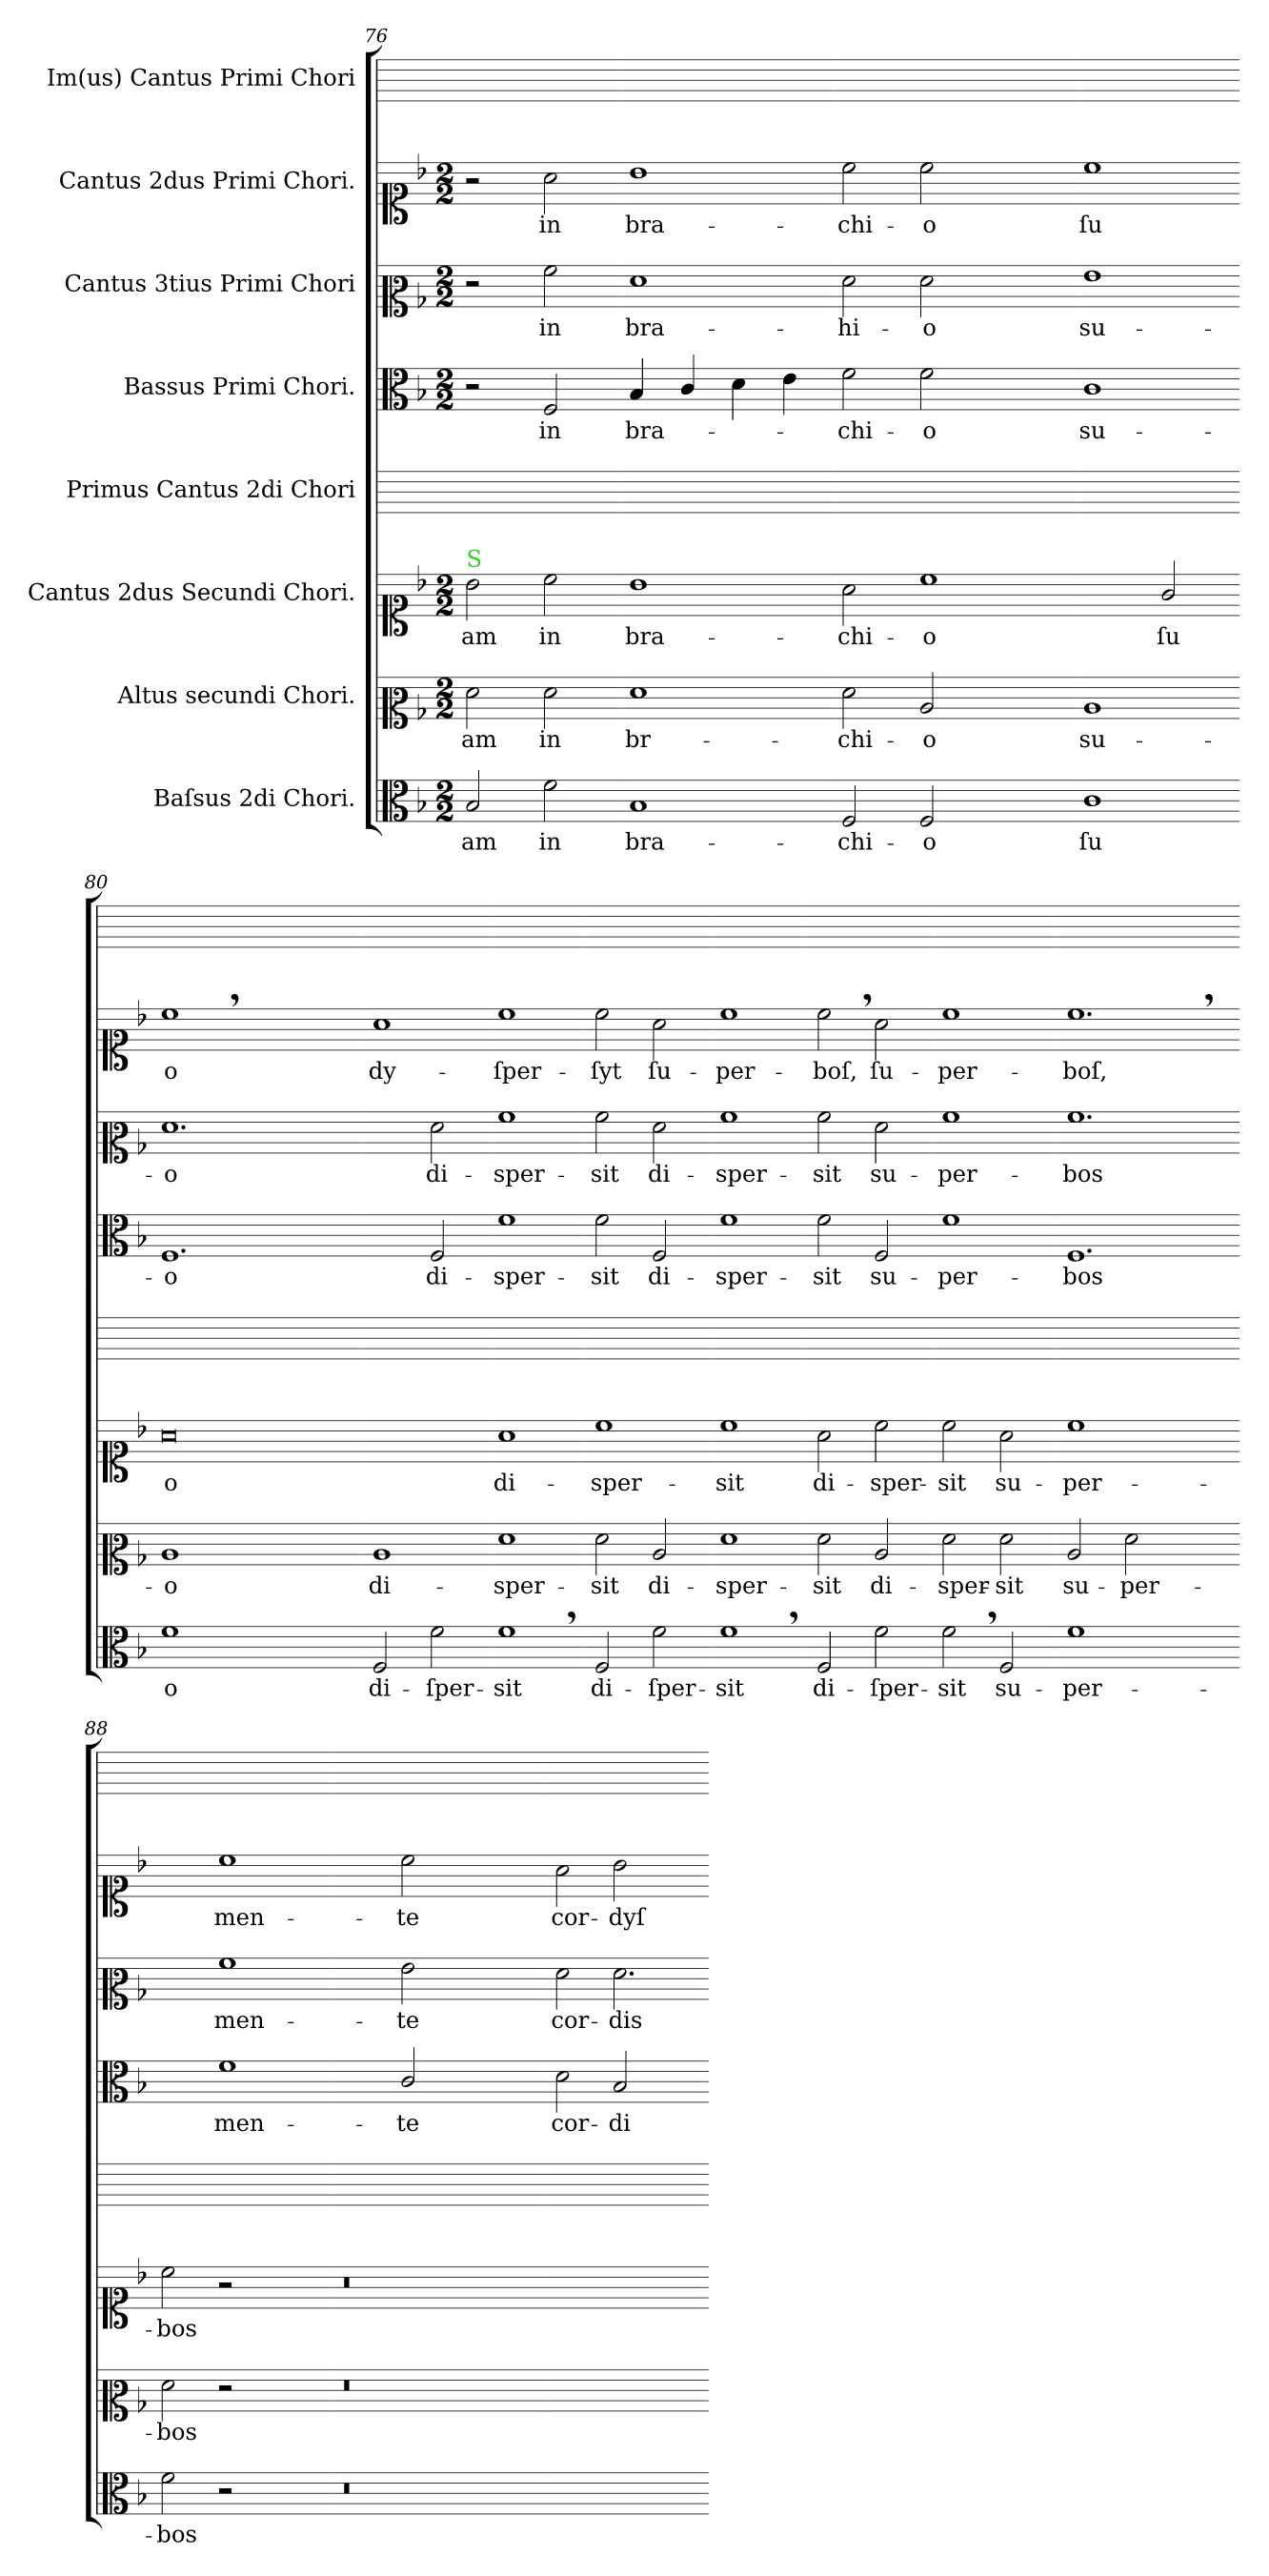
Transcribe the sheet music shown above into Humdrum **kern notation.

**kern	**text	**kern	**text	**kern	**text	**kern	**kern	**text	**kern	**text	**kern	**text	**kern
*part8	*part8	*part7	*part7	*part6	*part6	*part5	*part4	*part4	*part3	*part3	*part2	*part2	*part1
*staff8	*staff8	*staff7	*staff7	*staff6	*staff6	*staff5	*staff4	*staff4	*staff3	*staff3	*staff2	*staff2	*staff1
*I"Baſsus 2di Chori.	*	*I"Altus secundi Chori.	*	*I"Cantus 2dus Secundi Chori.	*	*I"Primus Cantus 2di Chori	*I"Bassus Primi Chori.	*	*I"Cantus 3tius Primi Chori	*	*I"Cantus 2dus Primi Chori.	*	*I"Im(us) Cantus Primi Chori
*clefC3	*	*clefC2	*	*clefC1	*	*	*clefC3	*	*clefC2	*	*clefC1	*	*
*k[b-]	*	*k[b-]	*	*k[b-]	*	*	*k[b-]	*	*k[b-]	*	*k[b-]	*	*
*F:	*	*F:	*	*F:	*	*	*F:	*	*F:	*	*F:	*	*
*M2/2	*	*M2/2	*	*M2/2	*	*	*M2/2	*	*M2/2	*	*M2/2	*	*
=76	=76	=76	=76	=76	=76	=76	=76	=76	=76	=76	=76	=76	=76
!	!	!	!	!LO:TX:a:color=limegreen:t=S	!	!	!	!	!	!	!	!	!
2B-/	-am	2f\	-am	2b-\	-am	1ryy	2r	.	2r	.	2r	.	1ryy
2f\	in	2f\	in	2cc\	in	.	2F/	in	2a\	in	2a\	in	.
=77-	=77-	=77-	=77-	=77-	=77-	=77-	=77-	=77-	=77-	=77-	=77-	=77-	=77-
1B-	bra-	1f	br-	1b-	bra-	1ryy	4B-/	bra-	1f	bra-	1b-	bra-	1ryy
.	.	.	.	.	.	.	4c/	.	.	.	.	.	.
.	.	.	.	.	.	.	4d\	.	.	.	.	.	.
.	.	.	.	.	.	.	4e\	.	.	.	.	.	.
=78-	=78-	=78-	=78-	=78-	=78-	=78-	=78-	=78-	=78-	=78-	=78-	=78-	=78-
2F/	-chi-	2f\	-chi-	2a\	-chi-	1ryy	2f\	-chi-	2f\	-hi-	2cc\	-chi-	1ryy
2F/	-o	2c/	-o	1cc\	-o	.	2f\	-o	2f\	-o	2cc\	-o	.
2ryy	.	2ryy	.	.	.	2ryy	2ryy	.	2ryy	.	2ryy	.	2ryy
=79-	=79-	=79-	=79-	=79-	=79-	=79-	=79-	=79-	=79-	=79-	=79-	=79-	=79-
1c	ſu	1c	su-	2ryy	.	1ryy	1c	su-	1g	su-	1cc	ſu	1ryy
.	.	.	.	2g/	ſu	.	.	.	.	.	.	.	.
=80-	=80-	=80-	=80-	=80-	=80-	=80-	=80-	=80-	=80-	=80-	=80-	=80-	=80-
1f	-o	1c	-o	0a	-o	1.ryy	1.F	-o	1.f	-o	1cc,>	-o	1ryy
1ryy	.	1ryy	.	.	.	.	.	.	.	.	1ryy	.	1ryy
.	.	.	.	.	.	2ryy	2ryy	.	2ryy	.	.	.	.
=81-	=81-	=81-	=81-	=81-	=81-	=81-	=81-	=81-	=81-	=81-	=81-	=81-	=81-
2F/	di-	1c	di-	1ryy	.	2ryy	2ryy	.	2ryy	.	1a	dy-	1ryy
2f\	-ſper-	.	.	.	.	2ryy	2F/	di-	2f\	di-	.	.	.
=82-	=82-	=82-	=82-	=82-	=82-	=82-	=82-	=82-	=82-	=82-	=82-	=82-	=82-
1f,>	-sit	1f	-sper-	1a	di-	1ryy	1f	-sper-	1a	-sper-	1cc	ſper-	1ryy
=83-	=83-	=83-	=83-	=83-	=83-	=83-	=83-	=83-	=83-	=83-	=83-	=83-	=83-
2F/	di-	2f\	-sit	1cc	-sper-	1ryy	2f\	-sit	2a\	-sit	2cc\	-ſyt	1ryy
2f\	-ſper-	2c/	di-	.	.	.	2F/	di-	2f\	di-	2a\	-ſu-	.
=84-	=84-	=84-	=84-	=84-	=84-	=84-	=84-	=84-	=84-	=84-	=84-	=84-	=84-
1f,>	-sit	1f	-sper-	1cc	-sit	1ryy	1f	-sper-	1a	-sper-	1cc	-per-	1ryy
=85-	=85-	=85-	=85-	=85-	=85-	=85-	=85-	=85-	=85-	=85-	=85-	=85-	=85-
2F/	di-	2f\	-sit	2a\	di-	1ryy	2f\	-sit	2a\	-sit	2cc,>\	-boſ,	1ryy
2f\	-ſper-	2c/	di-	2cc\	-sper-	.	2F/	su-	2f\	su-	2a\	ſu-	.
=86-	=86-	=86-	=86-	=86-	=86-	=86-	=86-	=86-	=86-	=86-	=86-	=86-	=86-
2f,>\	-sit	2f\	-sper-	2cc\	-sit	1ryy	1f	-per-	1a	-per-	1cc	-per-	1ryy
2F/	su-	2f\	-sit	2a\	su-	.	.	.	.	.	.	.	.
=87-	=87-	=87-	=87-	=87-	=87-	=87-	=87-	=87-	=87-	=87-	=87-	=87-	=87-
1f	-per-	2c/	su-	1cc	-per-	1.ryy	1.F	-bos	1.a	-bos	1.cc,>	-boſ,	1.ryy
.	.	2f\	-per-	.	.	.	.	.	.	.	.	.	.
2ryy	.	2ryy	.	2ryy	.	.	.	.	.	.	.	.	.
=88-	=88-	=88-	=88-	=88-	=88-	=88-	=88-	=88-	=88-	=88-	=88-	=88-	=88-
2f\	-bos	2f\	-bos	2cc\	-bos	2ryy	2ryy	.	2ryy	.	2ryy	.	2ryy
2r	.	2r	.	2r	.	1ryy	1f\	men-	1a\	men-	1cc\	men-	1ryy
2ryy	.	2ryy	.	2ryy	.	.	.	.	.	.	.	.	.
=89-	=89-	=89-	=89-	=89-	=89-	=89-	=89-	=89-	=89-	=89-	=89-	=89-	=89-
0r	.	0r	.	0r	.	2ryy	2ryy	.	2ryy	.	2ryy	.	2ryy
.	.	.	.	.	.	2ryy	2c/	-te	2g\	-te	2cc\	-te	2ryy
.	.	.	.	.	.	1ryy	1ryy	.	1ryy	.	1ryy	.	1ryy
=90-	=90-	=90-	=90-	=90-	=90-	=90-	=90-	=90-	=90-	=90-	=90-	=90-	=90-
1ryy	.	1ryy	.	1ryy	.	1ryy	2d\	cor-	2f\	cor-	2a\	cor-	1ryy
.	.	.	.	.	.	.	2B-/	-di	2.f\	-dis	2b-\	-dyſ	.
4ryy	.	4ryy	.	4ryy	.	4ryy	4ryy	.	.	.	4ryy	.	4ryy
=-	=-	=-	=-	=-	=-	=-	=-	=-	=-	=-	=-	=-	=-
*-	*-	*-	*-	*-	*-	*-	*-	*-	*-	*-	*-	*-	*-
